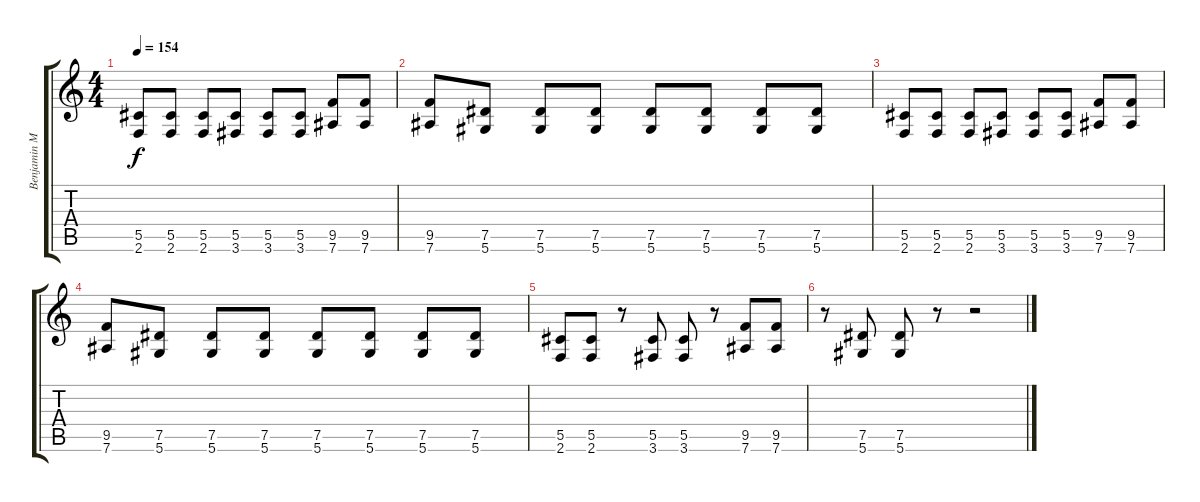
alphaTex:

\track ("Benjamin Madden - Rythm Guitar" "Benjamin M") {instrument distortionguitar}
\staff {score tabs}
\tuning (Eb4 Bb3 Gb3 Db3 Ab2 Eb2) {hide}
\ts (4 4)
\tempo 154
\clef g2
\ks c
(5.5 2.6).8{dy f} (5.5 2.6).8 (5.5 2.6).8 (5.5 3.6).8 (5.5 3.6).8 (5.5 3.6).8 (9.5 7.6).8 (9.5 7.6).8 |
(9.5 7.6).8 (7.5 5.6).8 (7.5 5.6).8 (7.5 5.6).8 (7.5 5.6).8 (7.5 5.6).8 (7.5 5.6).8 (7.5 5.6).8 |
(5.5 2.6).8 (5.5 2.6).8 (5.5 2.6).8 (5.5 3.6).8 (5.5 3.6).8 (5.5 3.6).8 (9.5 7.6).8 (9.5 7.6).8 |
(9.5 7.6).8 (7.5 5.6).8 (7.5 5.6).8 (7.5 5.6).8 (7.5 5.6).8 (7.5 5.6).8 (7.5 5.6).8 (7.5 5.6).8 |
(5.5 2.6).8 (5.5 2.6).8 r.8 (5.5 3.6).8 (5.5 3.6).8 r.8 (9.5 7.6).8 (9.5 7.6).8 |
r.8 (7.5 5.6).8 (7.5 5.6).8 r.8 r.2
